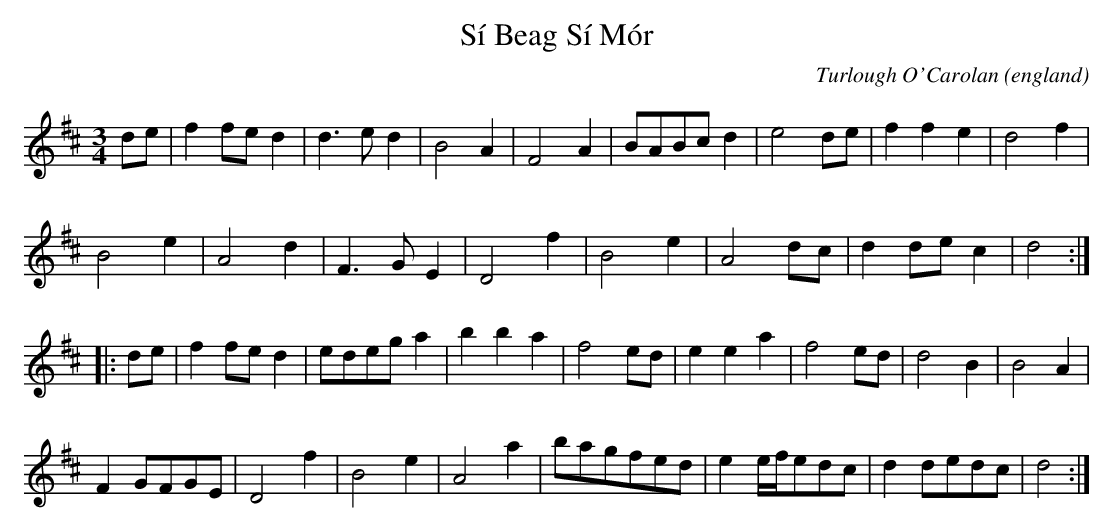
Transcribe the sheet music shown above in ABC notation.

X:1
T:S\'i Beag S\'i M\'or
O:england
C:Turlough O'Carolan
M:3/4
L:1/8
K:D
de | f2fed2 | d3ed2 | B4A2 | F4A2 | BABcd2 | e4de | f2f2e2 | d4f2 |
B4e2 | A4d2 | F3GE2 | D4f2 | B4e2 | A4dc | d2dec2 | d4 :|
|: de | f2fed2 | edega2 | b2b2a2 | f4ed | e2e2a2 | f4ed | d4B2 | B4A2 |
F2GFGE | D4f2 | B4e2 | A4a2 | bagfed | e2e/f/edc | d2dedc | d4 :|
